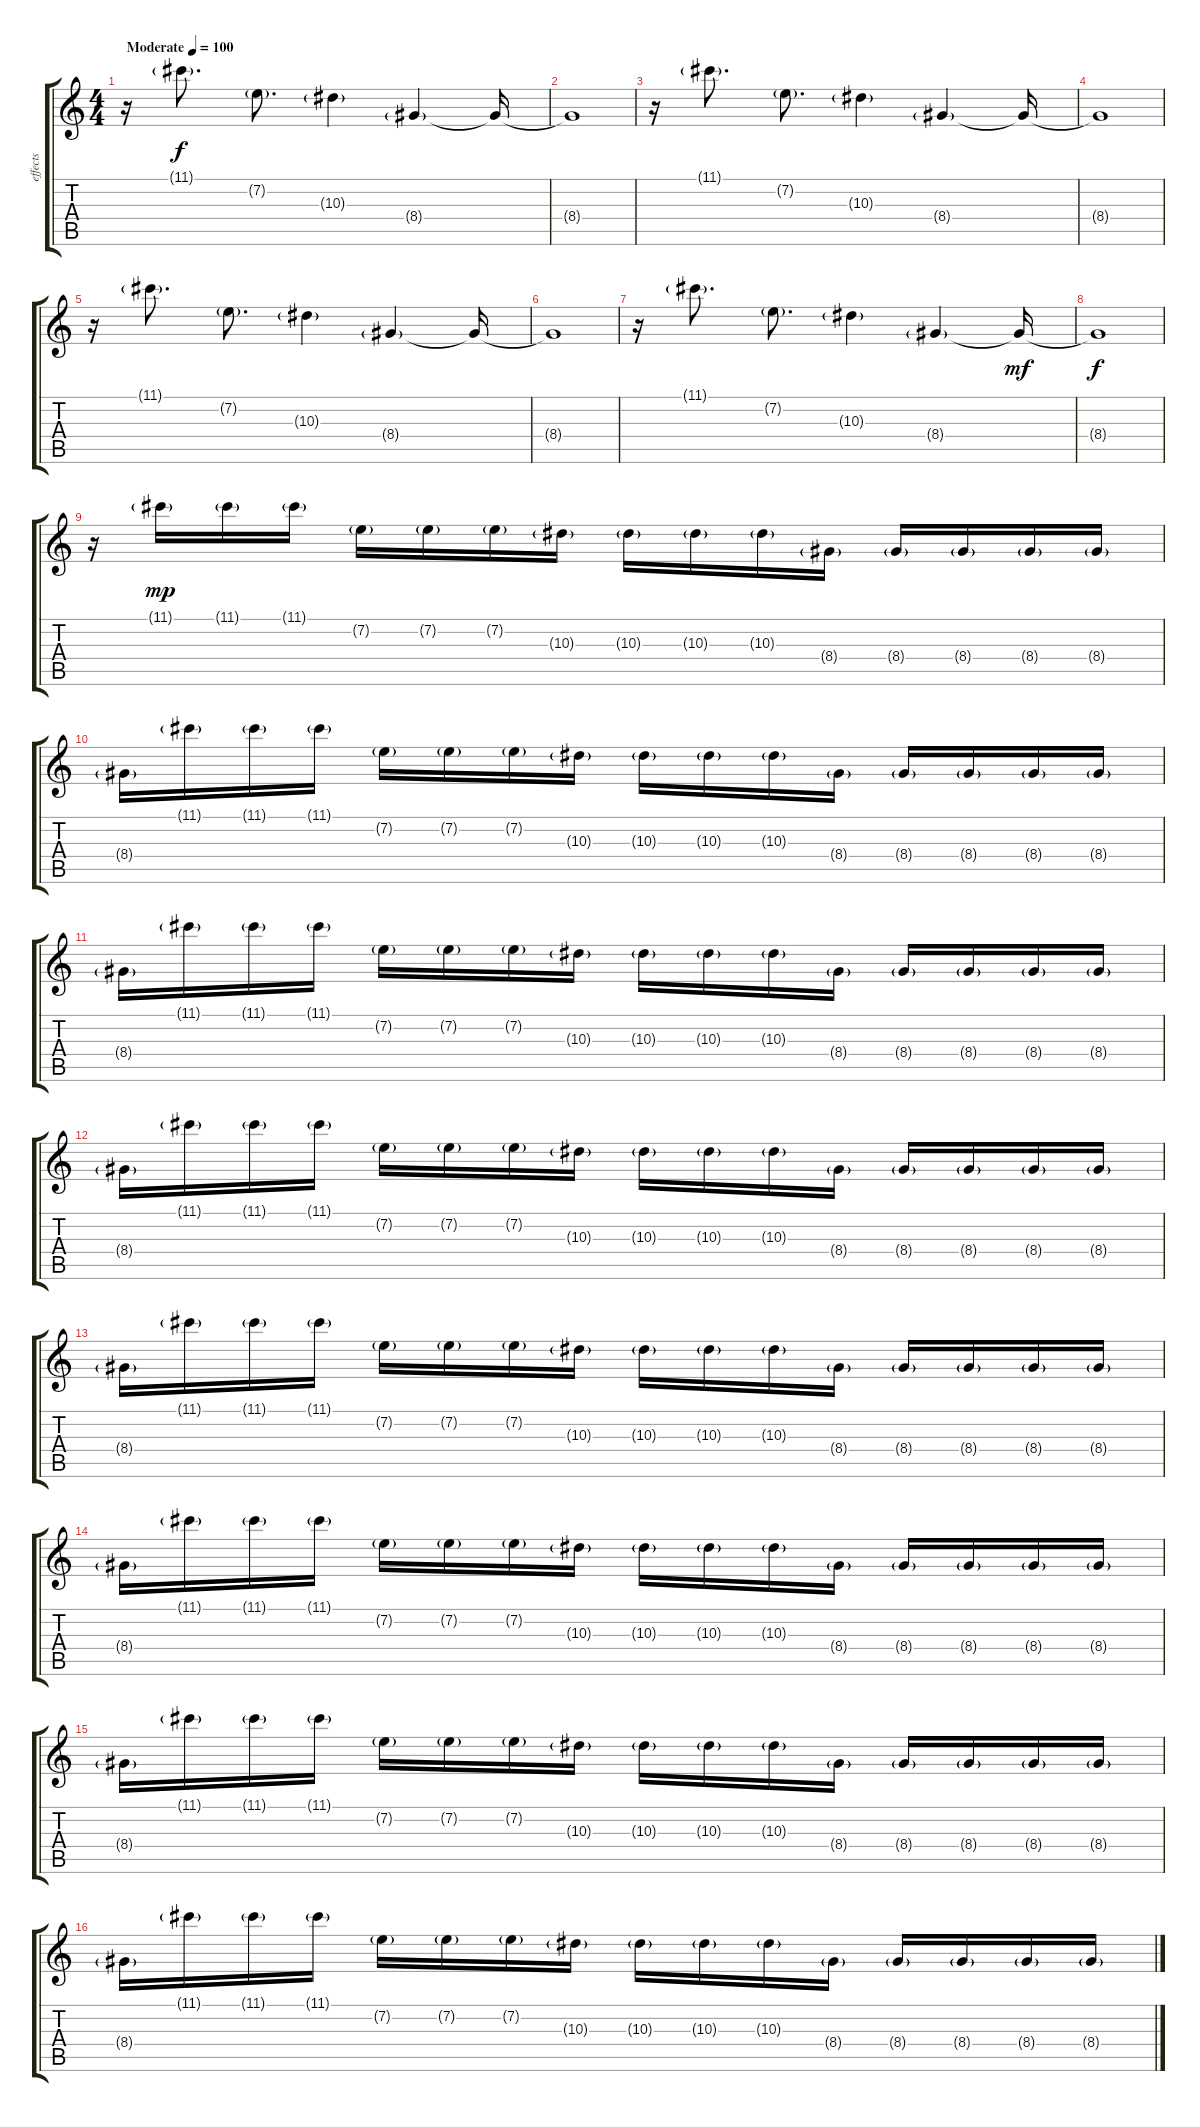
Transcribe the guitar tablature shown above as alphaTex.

\track ("effects" "effects") {instrument distortionguitar}
\staff {score tabs}
\tuning (D4 A3 F3 C3 G2 C2) {hide}
\ts (4 4)
\tempo (100 "Moderate")
\clef g2
\ks c
r.16{dy f instrument distortionguitar} 11.1{g}.8{d} 7.2{g}.8{d} 10.3{g}.4 8.4{g}.4 8.4{t}.16 |
8.4{t}.1 |
r.16 11.1{g}.8{d} 7.2{g}.8{d} 10.3{g}.4 8.4{g}.4 8.4{t}.16 |
8.4{t}.1 |
r.16 11.1{g}.8{d} 7.2{g}.8{d} 10.3{g}.4 8.4{g}.4 8.4{t}.16 |
8.4{t}.1 |
r.16 11.1{g}.8{d} 7.2{g}.8{d} 10.3{g}.4 8.4{g}.4 8.4{t}.16{dy mf} |
8.4{t}.1{dy f} |
r.16 11.1{g}.16{dy mp} 11.1{g}.16 11.1{g}.16 7.2{g}.16 7.2{g}.16 7.2{g}.16 10.3{g}.16 10.3{g}.16 10.3{g}.16 10.3{g}.16 8.4{g}.16 8.4{g}.16 8.4{g}.16 8.4{g}.16 8.4{g}.16 |
8.4{g}.16 11.1{g}.16 11.1{g}.16 11.1{g}.16 7.2{g}.16 7.2{g}.16 7.2{g}.16 10.3{g}.16 10.3{g}.16 10.3{g}.16 10.3{g}.16 8.4{g}.16 8.4{g}.16 8.4{g}.16 8.4{g}.16 8.4{g}.16 |
8.4{g}.16 11.1{g}.16 11.1{g}.16 11.1{g}.16 7.2{g}.16 7.2{g}.16 7.2{g}.16 10.3{g}.16 10.3{g}.16 10.3{g}.16 10.3{g}.16 8.4{g}.16 8.4{g}.16 8.4{g}.16 8.4{g}.16 8.4{g}.16 |
8.4{g}.16 11.1{g}.16 11.1{g}.16 11.1{g}.16 7.2{g}.16 7.2{g}.16 7.2{g}.16 10.3{g}.16 10.3{g}.16 10.3{g}.16 10.3{g}.16 8.4{g}.16 8.4{g}.16 8.4{g}.16 8.4{g}.16 8.4{g}.16 |
8.4{g}.16 11.1{g}.16 11.1{g}.16 11.1{g}.16 7.2{g}.16 7.2{g}.16 7.2{g}.16 10.3{g}.16 10.3{g}.16 10.3{g}.16 10.3{g}.16 8.4{g}.16 8.4{g}.16 8.4{g}.16 8.4{g}.16 8.4{g}.16 |
8.4{g}.16 11.1{g}.16 11.1{g}.16 11.1{g}.16 7.2{g}.16 7.2{g}.16 7.2{g}.16 10.3{g}.16 10.3{g}.16 10.3{g}.16 10.3{g}.16 8.4{g}.16 8.4{g}.16 8.4{g}.16 8.4{g}.16 8.4{g}.16 |
8.4{g}.16 11.1{g}.16 11.1{g}.16 11.1{g}.16 7.2{g}.16 7.2{g}.16 7.2{g}.16 10.3{g}.16 10.3{g}.16 10.3{g}.16 10.3{g}.16 8.4{g}.16 8.4{g}.16 8.4{g}.16 8.4{g}.16 8.4{g}.16 |
8.4{g}.16 11.1{g}.16 11.1{g}.16 11.1{g}.16 7.2{g}.16 7.2{g}.16 7.2{g}.16 10.3{g}.16 10.3{g}.16 10.3{g}.16 10.3{g}.16 8.4{g}.16 8.4{g}.16 8.4{g}.16 8.4{g}.16 8.4{g}.16
